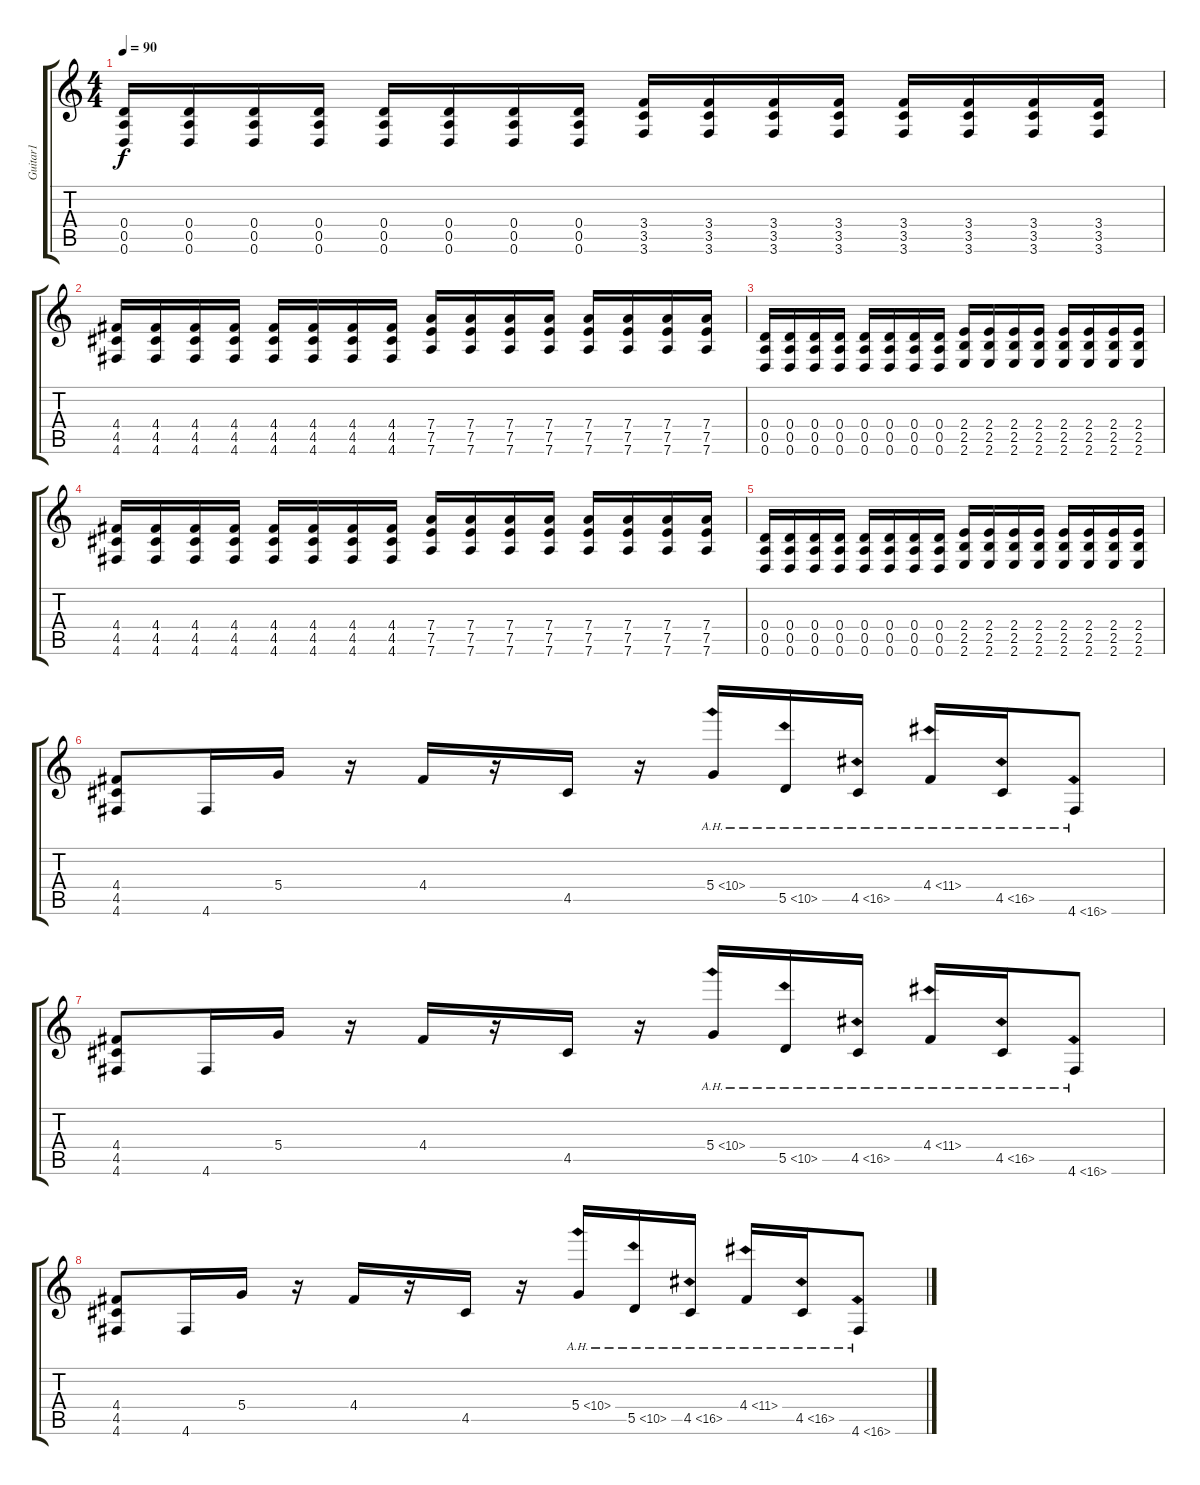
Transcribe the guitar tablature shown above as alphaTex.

\track ("Guitar1" "Guitar1") {instrument distortionguitar}
\staff {score tabs}
\tuning (E4 B3 G3 D3 A2 D2) {hide}
\ts (4 4)
\tempo 90
\clef g2
\ks c
(0.4 0.5 0.6).16{dy f} (0.4 0.5 0.6).16 (0.4 0.5 0.6).16 (0.4 0.5 0.6).16 (0.4 0.5 0.6).16 (0.4 0.5 0.6).16 (0.4 0.5 0.6).16 (0.4 0.5 0.6).16 (3.4 3.5 3.6).16 (3.4 3.5 3.6).16 (3.4 3.5 3.6).16 (3.4 3.5 3.6).16 (3.4 3.5 3.6).16 (3.4 3.5 3.6).16 (3.4 3.5 3.6).16 (3.4 3.5 3.6).16 |
(4.4 4.5 4.6).16 (4.4 4.5 4.6).16 (4.4 4.5 4.6).16 (4.4 4.5 4.6).16 (4.4 4.5 4.6).16 (4.4 4.5 4.6).16 (4.4 4.5 4.6).16 (4.4 4.5 4.6).16 (7.4 7.5 7.6).16 (7.4 7.5 7.6).16 (7.4 7.5 7.6).16 (7.4 7.5 7.6).16 (7.4 7.5 7.6).16 (7.4 7.5 7.6).16 (7.4 7.5 7.6).16 (7.4 7.5 7.6).16 |
(0.4 0.5 0.6).16 (0.4 0.5 0.6).16 (0.4 0.5 0.6).16 (0.4 0.5 0.6).16 (0.4 0.5 0.6).16 (0.4 0.5 0.6).16 (0.4 0.5 0.6).16 (0.4 0.5 0.6).16 (2.4 2.5 2.6).16 (2.4 2.5 2.6).16 (2.4 2.5 2.6).16 (2.4 2.5 2.6).16 (2.4 2.5 2.6).16 (2.4 2.5 2.6).16 (2.4 2.5 2.6).16 (2.4 2.5 2.6).16 |
(4.4 4.5 4.6).16 (4.4 4.5 4.6).16 (4.4 4.5 4.6).16 (4.4 4.5 4.6).16 (4.4 4.5 4.6).16 (4.4 4.5 4.6).16 (4.4 4.5 4.6).16 (4.4 4.5 4.6).16 (7.4 7.5 7.6).16 (7.4 7.5 7.6).16 (7.4 7.5 7.6).16 (7.4 7.5 7.6).16 (7.4 7.5 7.6).16 (7.4 7.5 7.6).16 (7.4 7.5 7.6).16 (7.4 7.5 7.6).16 |
(0.4 0.5 0.6).16 (0.4 0.5 0.6).16 (0.4 0.5 0.6).16 (0.4 0.5 0.6).16 (0.4 0.5 0.6).16 (0.4 0.5 0.6).16 (0.4 0.5 0.6).16 (0.4 0.5 0.6).16 (2.4 2.5 2.6).16 (2.4 2.5 2.6).16 (2.4 2.5 2.6).16 (2.4 2.5 2.6).16 (2.4 2.5 2.6).16 (2.4 2.5 2.6).16 (2.4 2.5 2.6).16 (2.4 2.5 2.6).16 |
(4.4 4.5 4.6).8 4.6.16 5.4.16 r.16 4.4.16 r.16 4.5.16 r.16 5.4{ah 5}.16 5.5{ah 5}.16 4.5{ah 12}.16 4.4{ah 7}.16 4.5{ah 12}.16 4.6{ah 12}.8 |
(4.4 4.5 4.6).8 4.6.16 5.4.16 r.16 4.4.16 r.16 4.5.16 r.16 5.4{ah 5}.16 5.5{ah 5}.16 4.5{ah 12}.16 4.4{ah 7}.16 4.5{ah 12}.16 4.6{ah 12}.8 |
(4.4 4.5 4.6).8 4.6.16 5.4.16 r.16 4.4.16 r.16 4.5.16 r.16 5.4{ah 5}.16 5.5{ah 5}.16 4.5{ah 12}.16 4.4{ah 7}.16 4.5{ah 12}.16 4.6{ah 12}.8
